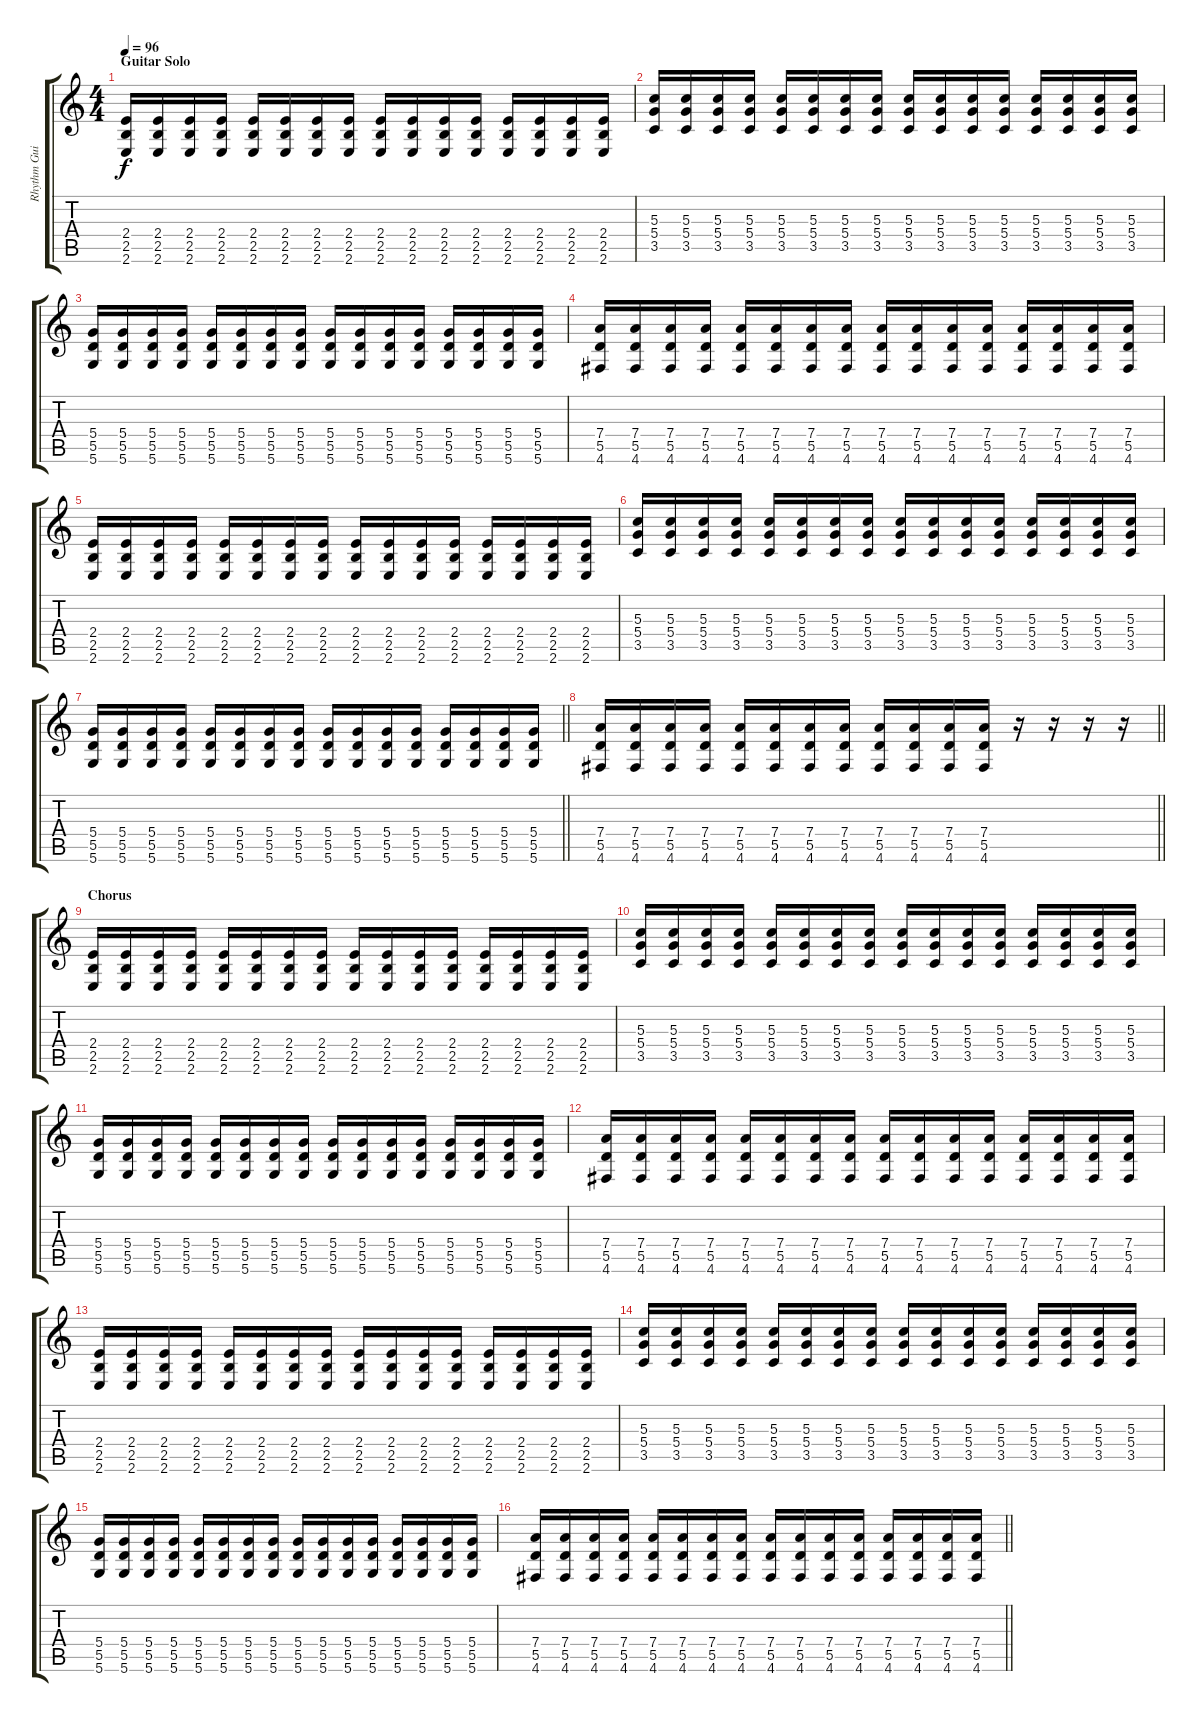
\track ("Rhythm Guitar" "Rhythm Gui") {instrument distortionguitar}
\staff {score tabs}
\tuning (E4 B3 G3 D3 A2 D2) {hide}
\ts (4 4)
\section ("" "Guitar Solo")
\tempo 96
\clef g2
\ks c
(2.4 2.5 2.6).16{dy f} (2.4 2.5 2.6).16 (2.4 2.5 2.6).16 (2.4 2.5 2.6).16 (2.4 2.5 2.6).16 (2.4 2.5 2.6).16 (2.4 2.5 2.6).16 (2.4 2.5 2.6).16 (2.4 2.5 2.6).16 (2.4 2.5 2.6).16 (2.4 2.5 2.6).16 (2.4 2.5 2.6).16 (2.4 2.5 2.6).16 (2.4 2.5 2.6).16 (2.4 2.5 2.6).16 (2.4 2.5 2.6).16 |
(5.3 5.4 3.5).16 (5.3 5.4 3.5).16 (5.3 5.4 3.5).16 (5.3 5.4 3.5).16 (5.3 5.4 3.5).16 (5.3 5.4 3.5).16 (5.3 5.4 3.5).16 (5.3 5.4 3.5).16 (5.3 5.4 3.5).16 (5.3 5.4 3.5).16 (5.3 5.4 3.5).16 (5.3 5.4 3.5).16 (5.3 5.4 3.5).16 (5.3 5.4 3.5).16 (5.3 5.4 3.5).16 (5.3 5.4 3.5).16 |
(5.4 5.5 5.6).16 (5.4 5.5 5.6).16 (5.4 5.5 5.6).16 (5.4 5.5 5.6).16 (5.4 5.5 5.6).16 (5.4 5.5 5.6).16 (5.4 5.5 5.6).16 (5.4 5.5 5.6).16 (5.4 5.5 5.6).16 (5.4 5.5 5.6).16 (5.4 5.5 5.6).16 (5.4 5.5 5.6).16 (5.4 5.5 5.6).16 (5.4 5.5 5.6).16 (5.4 5.5 5.6).16 (5.4 5.5 5.6).16 |
(7.4 5.5 4.6).16 (7.4 5.5 4.6).16 (7.4 5.5 4.6).16 (7.4 5.5 4.6).16 (7.4 5.5 4.6).16 (7.4 5.5 4.6).16 (7.4 5.5 4.6).16 (7.4 5.5 4.6).16 (7.4 5.5 4.6).16 (7.4 5.5 4.6).16 (7.4 5.5 4.6).16 (7.4 5.5 4.6).16 (7.4 5.5 4.6).16 (7.4 5.5 4.6).16 (7.4 5.5 4.6).16 (7.4 5.5 4.6).16 |
(2.4 2.5 2.6).16 (2.4 2.5 2.6).16 (2.4 2.5 2.6).16 (2.4 2.5 2.6).16 (2.4 2.5 2.6).16 (2.4 2.5 2.6).16 (2.4 2.5 2.6).16 (2.4 2.5 2.6).16 (2.4 2.5 2.6).16 (2.4 2.5 2.6).16 (2.4 2.5 2.6).16 (2.4 2.5 2.6).16 (2.4 2.5 2.6).16 (2.4 2.5 2.6).16 (2.4 2.5 2.6).16 (2.4 2.5 2.6).16 |
(5.3 5.4 3.5).16 (5.3 5.4 3.5).16 (5.3 5.4 3.5).16 (5.3 5.4 3.5).16 (5.3 5.4 3.5).16 (5.3 5.4 3.5).16 (5.3 5.4 3.5).16 (5.3 5.4 3.5).16 (5.3 5.4 3.5).16 (5.3 5.4 3.5).16 (5.3 5.4 3.5).16 (5.3 5.4 3.5).16 (5.3 5.4 3.5).16 (5.3 5.4 3.5).16 (5.3 5.4 3.5).16 (5.3 5.4 3.5).16 |
\barLineRight lightlight
(5.4 5.5 5.6).16 (5.4 5.5 5.6).16 (5.4 5.5 5.6).16 (5.4 5.5 5.6).16 (5.4 5.5 5.6).16 (5.4 5.5 5.6).16 (5.4 5.5 5.6).16 (5.4 5.5 5.6).16 (5.4 5.5 5.6).16 (5.4 5.5 5.6).16 (5.4 5.5 5.6).16 (5.4 5.5 5.6).16 (5.4 5.5 5.6).16 (5.4 5.5 5.6).16 (5.4 5.5 5.6).16 (5.4 5.5 5.6).16 |
\barLineRight lightlight
(7.4 5.5 4.6).16 (7.4 5.5 4.6).16 (7.4 5.5 4.6).16 (7.4 5.5 4.6).16 (7.4 5.5 4.6).16 (7.4 5.5 4.6).16 (7.4 5.5 4.6).16 (7.4 5.5 4.6).16 (7.4 5.5 4.6).16 (7.4 5.5 4.6).16 (7.4 5.5 4.6).16 (7.4 5.5 4.6).16 r.16 r.16 r.16 r.16 |
\section ("" "Chorus")
(2.4 2.5 2.6).16 (2.4 2.5 2.6).16 (2.4 2.5 2.6).16 (2.4 2.5 2.6).16 (2.4 2.5 2.6).16 (2.4 2.5 2.6).16 (2.4 2.5 2.6).16 (2.4 2.5 2.6).16 (2.4 2.5 2.6).16 (2.4 2.5 2.6).16 (2.4 2.5 2.6).16 (2.4 2.5 2.6).16 (2.4 2.5 2.6).16 (2.4 2.5 2.6).16 (2.4 2.5 2.6).16 (2.4 2.5 2.6).16 |
(5.3 5.4 3.5).16 (5.3 5.4 3.5).16 (5.3 5.4 3.5).16 (5.3 5.4 3.5).16 (5.3 5.4 3.5).16 (5.3 5.4 3.5).16 (5.3 5.4 3.5).16 (5.3 5.4 3.5).16 (5.3 5.4 3.5).16 (5.3 5.4 3.5).16 (5.3 5.4 3.5).16 (5.3 5.4 3.5).16 (5.3 5.4 3.5).16 (5.3 5.4 3.5).16 (5.3 5.4 3.5).16 (5.3 5.4 3.5).16 |
(5.4 5.5 5.6).16 (5.4 5.5 5.6).16 (5.4 5.5 5.6).16 (5.4 5.5 5.6).16 (5.4 5.5 5.6).16 (5.4 5.5 5.6).16 (5.4 5.5 5.6).16 (5.4 5.5 5.6).16 (5.4 5.5 5.6).16 (5.4 5.5 5.6).16 (5.4 5.5 5.6).16 (5.4 5.5 5.6).16 (5.4 5.5 5.6).16 (5.4 5.5 5.6).16 (5.4 5.5 5.6).16 (5.4 5.5 5.6).16 |
(7.4 5.5 4.6).16 (7.4 5.5 4.6).16 (7.4 5.5 4.6).16 (7.4 5.5 4.6).16 (7.4 5.5 4.6).16 (7.4 5.5 4.6).16 (7.4 5.5 4.6).16 (7.4 5.5 4.6).16 (7.4 5.5 4.6).16 (7.4 5.5 4.6).16 (7.4 5.5 4.6).16 (7.4 5.5 4.6).16 (7.4 5.5 4.6).16 (7.4 5.5 4.6).16 (7.4 5.5 4.6).16 (7.4 5.5 4.6).16 |
(2.4 2.5 2.6).16 (2.4 2.5 2.6).16 (2.4 2.5 2.6).16 (2.4 2.5 2.6).16 (2.4 2.5 2.6).16 (2.4 2.5 2.6).16 (2.4 2.5 2.6).16 (2.4 2.5 2.6).16 (2.4 2.5 2.6).16 (2.4 2.5 2.6).16 (2.4 2.5 2.6).16 (2.4 2.5 2.6).16 (2.4 2.5 2.6).16 (2.4 2.5 2.6).16 (2.4 2.5 2.6).16 (2.4 2.5 2.6).16 |
(5.3 5.4 3.5).16 (5.3 5.4 3.5).16 (5.3 5.4 3.5).16 (5.3 5.4 3.5).16 (5.3 5.4 3.5).16 (5.3 5.4 3.5).16 (5.3 5.4 3.5).16 (5.3 5.4 3.5).16 (5.3 5.4 3.5).16 (5.3 5.4 3.5).16 (5.3 5.4 3.5).16 (5.3 5.4 3.5).16 (5.3 5.4 3.5).16 (5.3 5.4 3.5).16 (5.3 5.4 3.5).16 (5.3 5.4 3.5).16 |
(5.4 5.5 5.6).16 (5.4 5.5 5.6).16 (5.4 5.5 5.6).16 (5.4 5.5 5.6).16 (5.4 5.5 5.6).16 (5.4 5.5 5.6).16 (5.4 5.5 5.6).16 (5.4 5.5 5.6).16 (5.4 5.5 5.6).16 (5.4 5.5 5.6).16 (5.4 5.5 5.6).16 (5.4 5.5 5.6).16 (5.4 5.5 5.6).16 (5.4 5.5 5.6).16 (5.4 5.5 5.6).16 (5.4 5.5 5.6).16 |
\barLineRight lightlight
(7.4 5.5 4.6).16 (7.4 5.5 4.6).16 (7.4 5.5 4.6).16 (7.4 5.5 4.6).16 (7.4 5.5 4.6).16 (7.4 5.5 4.6).16 (7.4 5.5 4.6).16 (7.4 5.5 4.6).16 (7.4 5.5 4.6).16 (7.4 5.5 4.6).16 (7.4 5.5 4.6).16 (7.4 5.5 4.6).16 (7.4 5.5 4.6).16 (7.4 5.5 4.6).16 (7.4 5.5 4.6).16 (7.4 5.5 4.6).16
